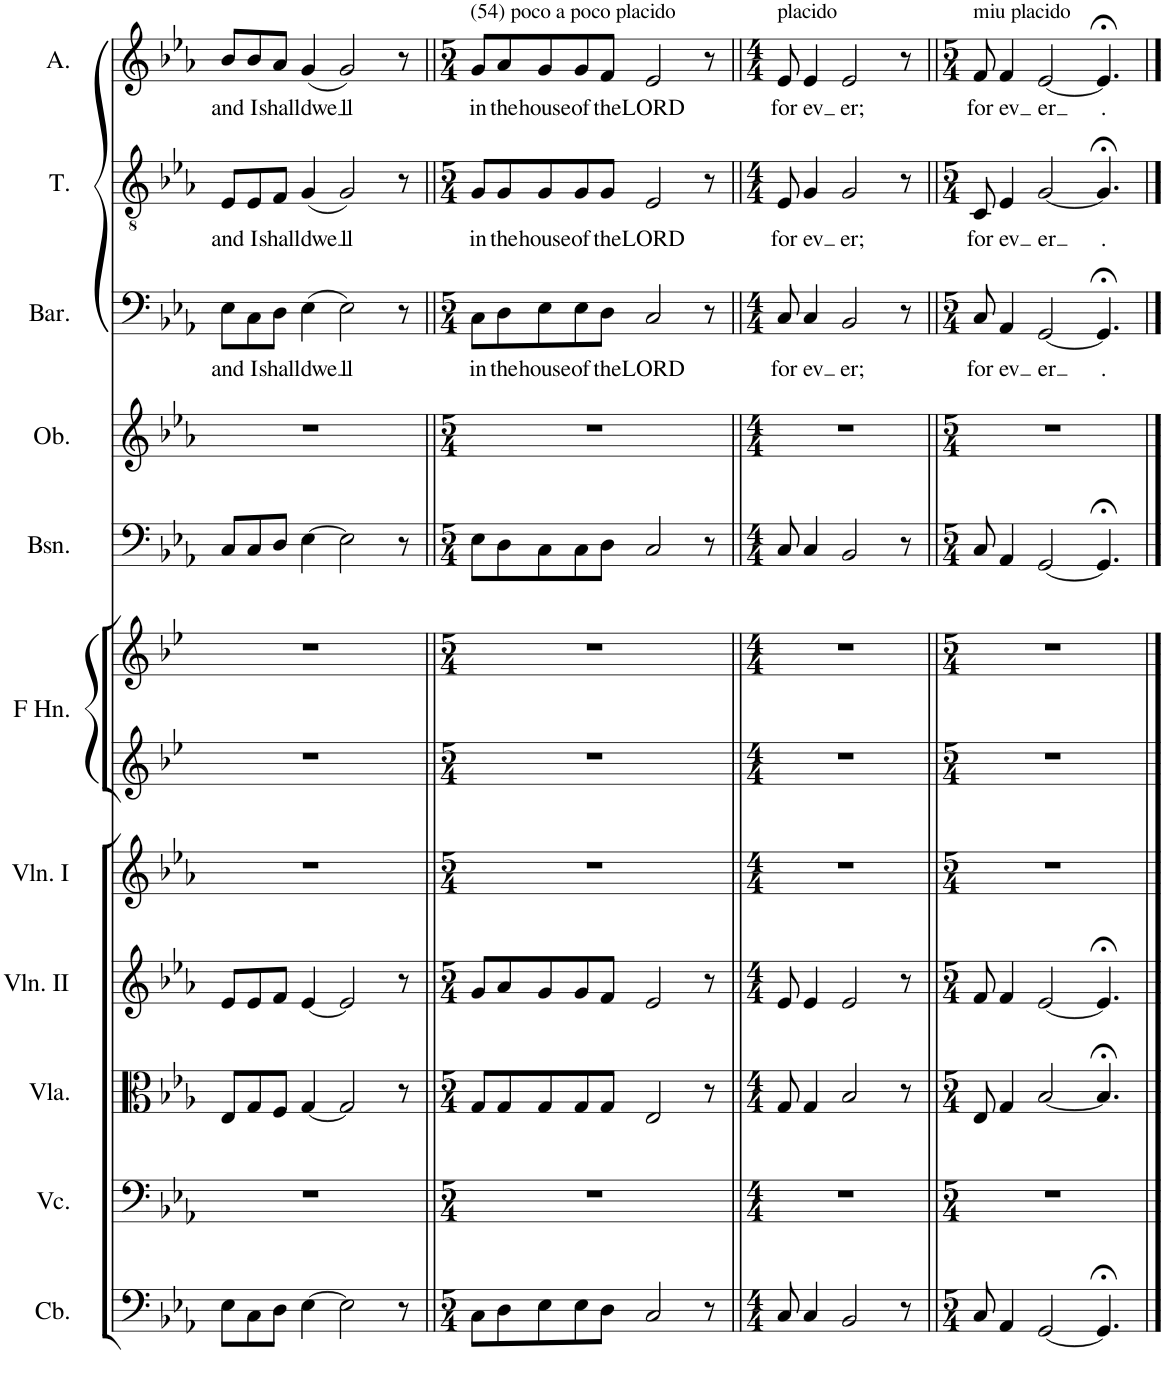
**kern	**kern	**kern	**kern	**kern	**kern	**kern	**kern	**kern	**kern	**text	**kern	**text	**kern	**text
*part11	*part10	*part9	*part8	*part7	*part6	*part6	*part5	*part4	*part3	*part3	*part2	*part2	*part1	*part1
*staff12	*staff11	*staff10	*staff9	*staff8	*staff7	*staff6	*staff5	*staff4	*staff3	*staff3	*staff2	*staff2	*staff1	*staff1
*I"Contrabasses	*I"Violoncellos	*I"Violas	*I"Violins II	*I"Violins I	*I"Horns in F	*	*I"Bassoons	*I"Oboes	*I"Baritone	*	*I"Tenor	*	*I"Alto	*
*I'Cb.	*I'Vc.	*I'Vla.	*I'Vln. II	*I'Vln. I	*	*	*I'Bsn.	*I'Ob.	*I'Bar.	*	*I'T.	*	*I'A.	*
!!LO:PB:g=z
*clefF4	*clefF4	*clefC3	*clefG2	*clefG2	*clefG2	*clefG2	*clefF4	*clefG2	*clefF4	*	*clefGv2	*	*clefG2	*
*Trd7c12	*	*	*	*	*Trd4c7	*Trd4c7	*	*	*	*	*	*	*	*
*k[b-e-a-]	*k[b-e-a-]	*k[b-e-a-]	*k[b-e-a-]	*k[b-e-a-]	*k[b-e-]	*k[b-e-]	*k[b-e-a-]	*k[b-e-a-]	*k[b-e-a-]	*	*k[b-e-a-]	*	*k[b-e-a-]	*
*M5/4	*M5/4	*M5/4	*M5/4	*M5/4	*M5/4	*M5/4	*M5/4	*M5/4	*M5/4	*	*M5/4	*	*M5/4	*
=53	=53	=53	=53	=53	=53	=53	=53	=53	=53	=53	=53	=53	=53	=53
!	!	!	!	!	!	!	!	!	!	!LO:LY:b	!	!LO:LY:b	!	!LO:LY:b
8E-\L	4%5r	8E-/L	8e-/L	4%5r	4%5r	4%5r	8C/L	4%5r	8E-\L	and	8E-/L	and	8b-/L	and
!	!	!	!	!	!	!	!	!	!	!LO:LY:b	!	!LO:LY:b	!	!LO:LY:b
8C\	.	8G/	8e-/	.	.	.	8C/	.	8C\	I	8E-/	I	8b-/	I
!	!	!	!	!	!	!	!	!	!	!LO:LY:b	!	!LO:LY:b	!	!LO:LY:b
8D\J	.	8F/J	8f/J	.	.	.	8D/J	.	8D\J	shall	8F/J	shall	8a-/J	shall
!	!	!	!	!	!	!	!	!	!	!LO:LY:b	!	!LO:LY:b	!	!LO:LY:b
[4E-\	.	[4G/	[4e-/	.	.	.	[4E-\	.	(4E-\	dwe	(4G/	dwe	(4g/	dwe
!	!	!	!	!	!	!	!	!	!	!LO:LY:b	!	!LO:LY:b	!	!LO:LY:b
2E-\]	.	2G/]	2e-/]	.	.	.	2E-\]	.	2E-\)	ll	2G/)	ll	2g/)	ll
8r	.	8r	8r	.	.	.	8r	.	8r	.	8r	.	8r	.
=54||	=54||	=54||	=54||	=54||	=54||	=54||	=54||	=54||	=54||	=54||	=54||	=54||	=54||	=54||
*M5/4	*M5/4	*M5/4	*M5/4	*M5/4	*M5/4	*M5/4	*M5/4	*M5/4	*M5/4	*	*M5/4	*	*M5/4	*
!	!	!	!	!	!	!	!	!	!	!	!	!	!LO:TX:a:t=(54) poco a poco placido	!
!	!	!	!	!	!	!	!	!	!	!LO:LY:b	!	!LO:LY:b	!	!LO:LY:b
8C\L	4%5r	8G/L	8g/L	4%5r	4%5r	4%5r	8E-\L	4%5r	8C\L	in	8G/L	in	8g/L	in
!	!	!	!	!	!	!	!	!	!	!LO:LY:b	!	!LO:LY:b	!	!LO:LY:b
8D\	.	8G/	8a-/	.	.	.	8D\	.	8D\	the	8G/	the	8a-/	the
!	!	!	!	!	!	!	!	!	!	!LO:LY:b	!	!LO:LY:b	!	!LO:LY:b
8E-\	.	8G/	8g/	.	.	.	8C\	.	8E-\	house	8G/	house	8g/	house
!	!	!	!	!	!	!	!	!	!	!LO:LY:b	!	!LO:LY:b	!	!LO:LY:b
8E-\	.	8G/	8g/	.	.	.	8C\	.	8E-\	of	8G/	of	8g/	of
!	!	!	!	!	!	!	!	!	!	!LO:LY:b	!	!LO:LY:b	!	!LO:LY:b
8D\J	.	8G/J	8f/J	.	.	.	8D\J	.	8D\J	the	8G/J	the	8f/J	the
!	!	!	!	!	!	!	!	!	!	!LO:LY:b	!	!LO:LY:b	!	!LO:LY:b
2C/	.	2E-/	2e-/	.	.	.	2C/	.	2C/	LORD	2E-/	LORD	2e-/	LORD
8r	.	8r	8r	.	.	.	8r	.	8r	.	8r	.	8r	.
=55||	=55||	=55||	=55||	=55||	=55||	=55||	=55||	=55||	=55||	=55||	=55||	=55||	=55||	=55||
*M4/4	*M4/4	*M4/4	*M4/4	*M4/4	*M4/4	*M4/4	*M4/4	*M4/4	*M4/4	*	*M4/4	*	*M4/4	*
!	!	!	!	!	!	!	!	!	!	!	!	!	!LO:TX:a:t=placido	!
!	!	!	!	!	!	!	!	!	!	!LO:LY:b	!	!LO:LY:b	!	!LO:LY:b
8C/	1r	8G/	8e-/	1r	1r	1r	8C/	1r	8C/	for	8E-/	for	8e-/	for
!	!	!	!	!	!	!	!	!	!	!LO:LY:b	!	!LO:LY:b	!	!LO:LY:b
4C/	.	4G/	4e-/	.	.	.	4C/	.	4C/	ev	4G/	ev	4e-/	ev
!	!	!	!	!	!	!	!	!	!	!LO:LY:b	!	!LO:LY:b	!	!LO:LY:b
2BB-/	.	2B-/	2e-/	.	.	.	2BB-/	.	2BB-/	er;	2G/	er;	2e-/	er;
8r	.	8r	8r	.	.	.	8r	.	8r	.	8r	.	8r	.
=56||	=56||	=56||	=56||	=56||	=56||	=56||	=56||	=56||	=56||	=56||	=56||	=56||	=56||	=56||
*M5/4	*M5/4	*M5/4	*M5/4	*M5/4	*M5/4	*M5/4	*M5/4	*M5/4	*M5/4	*	*M5/4	*	*M5/4	*
!	!	!	!	!	!	!	!	!	!	!	!	!	!LO:TX:a:t=miu placido	!
!	!	!	!	!	!	!	!	!	!	!LO:LY:b	!	!LO:LY:b	!	!LO:LY:b
8C/	4%5r	8E-/	8f/	4%5r	4%5r	4%5r	8C/	4%5r	8C/	for	8C/	for	8f/	for
!	!	!	!	!	!	!	!	!	!	!LO:LY:b	!	!LO:LY:b	!	!LO:LY:b
4AA-/	.	4G/	4f/	.	.	.	4AA-/	.	4AA-/	ev	4E-/	ev	4f/	ev
!	!	!	!	!	!	!	!	!	!	!LO:LY:b	!	!LO:LY:b	!	!LO:LY:b
[2GG/	.	[2B-/	[2e-/	.	.	.	[2GG/	.	[2GG/	er	[2G/	er	[2e-/	er
!	!	!	!	!	!	!	!	!	!	!LO:LY:b	!	!LO:LY:b	!	!LO:LY:b
4.GG;</]	.	4.B-;</]	4.e-;</]	.	.	.	4.GG;</]	.	4.GG;</]	.	4.G;</]	.	4.e-;</]	.
==	==	==	==	==	==	==	==	==	==	==	==	==	==	==
*-	*-	*-	*-	*-	*-	*-	*-	*-	*-	*-	*-	*-	*-	*-
